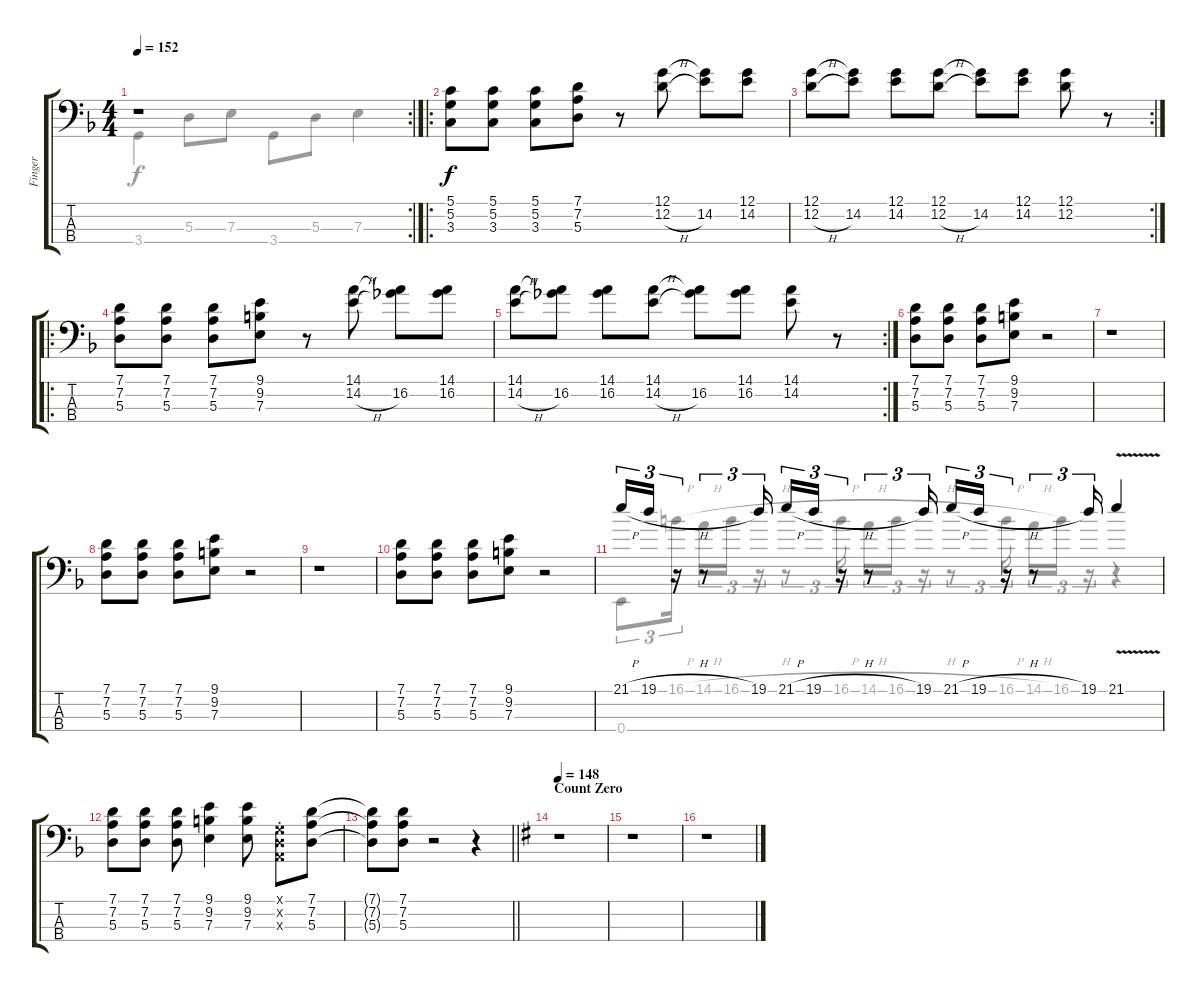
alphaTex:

\track ("Finger" "Finger") {instrument electricbassfinger}
\staff {score tabs}
\tuning (G2 D2 A1 E1) {hide}
\voice
\rc 2
\ts (4 4)
\tempo 152
\clef f4
\ks f
r.1{dy f} |
\ro
(5.1 5.2 3.3).8 (5.1 5.2 3.3).8 (5.1 5.2 3.3).8 (7.1 7.2 5.3).8 r.8 (12.1 12.2{h}).8 (12.1{t} 14.2).8 (12.1 14.2).8 |
\rc 2
(12.1 12.2{h}).8 (12.1{t} 14.2).8 (12.1 14.2).8 (12.1 12.2{h}).8 (12.1{t} 14.2).8 (12.1 14.2).8 (12.1 12.2).8 r.8 |
\ro
(7.1 7.2 5.3).8 (7.1 7.2 5.3).8 (7.1 7.2 5.3).8 (9.1 9.2 7.3).8 r.8 (14.1 14.2{h}).8 (14.1{t} 16.2).8 (14.1 16.2).8 |
\rc 2
(14.1 14.2{h}).8 (14.1{t} 16.2).8 (14.1 16.2).8 (14.1 14.2{h}).8 (14.1{t} 16.2).8 (14.1 16.2).8 (14.1 14.2).8 r.8 |
(7.1 7.2 5.3).8 (7.1 7.2 5.3).8 (7.1 7.2 5.3).8 (9.1 9.2 7.3).8 r.2 |
r.1 |
(7.1 7.2 5.3).8 (7.1 7.2 5.3).8 (7.1 7.2 5.3).8 (9.1 9.2 7.3).8 r.2 |
r.1 |
(7.1 7.2 5.3).8 (7.1 7.2 5.3).8 (7.1 7.2 5.3).8 (9.1 9.2 7.3).8 r.2 |
21.1{h}.16{tu (3 2)} 19.1{h}.16{tu (3 2)} r.16{tu (3 2)} r.8{tu (3 2)} 19.1.16{tu (3 2)} 21.1{h}.16{tu (3 2)} 19.1{h}.16{tu (3 2)} r.16{tu (3 2)} r.8{tu (3 2)} 19.1.16{tu (3 2)} 21.1{h}.16{tu (3 2)} 19.1{h}.16{tu (3 2)} r.16{tu (3 2)} r.8{tu (3 2)} 19.1.16{tu (3 2)} 21.1{v}.4 |
(7.1 7.2 5.3).8 (7.1 7.2 5.3).8 (7.1 7.2 5.3).8 (9.1 9.2 7.3).4 (9.1 9.2 7.3).8 (0.1{st x} 0.2{st x} 0.3{st x}).8 (7.1 7.2 5.3).8 |
\barLineRight lightlight
(7.1{t} 7.2{t} 5.3{t}).8 (7.1 7.2 5.3).8 r.2 r.4 |
\section ("" "Count Zero")
\tempo 148
\ks g
r.1 |
r.1 |
r.1
\voice
\clef f4
\ottava regular
\simile none
\ks f
3.4.4{dy f} 5.3.8 7.3.8 3.4.8 5.3.8 7.3.4 |
|
|
|
|
|
|
|
|
|
0.4.8{tu (3 2)} 16.1{h}.16{tu (3 2) beam splitsecondary} 14.1{h}.16{tu (3 2)} 16.1{h}.16{tu (3 2)} r.16{tu (3 2)} r.8{tu (3 2)} 16.1{h}.16{tu (3 2) beam splitsecondary} 14.1{h}.16{tu (3 2)} 16.1{h}.16{tu (3 2)} r.16{tu (3 2)} r.8{tu (3 2)} 16.1{h}.16{tu (3 2) beam splitsecondary} 14.1{h}.16{tu (3 2)} 16.1.16{tu (3 2)} r.16{tu (3 2)} r.4 |
|
\barLineRight lightlight
|
\ks g
|
|
